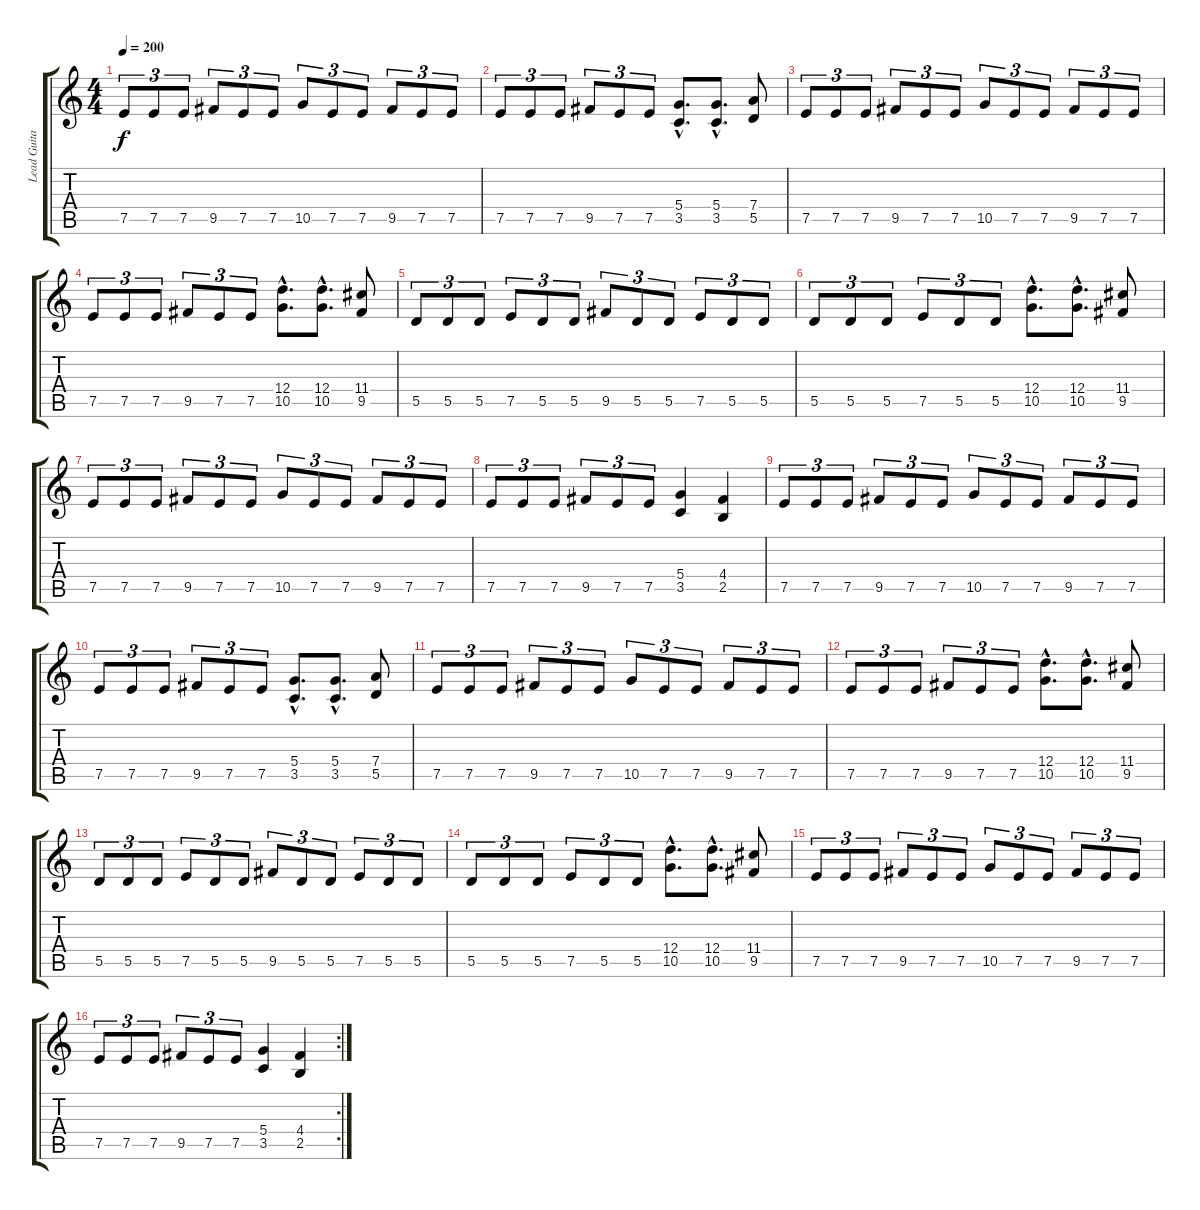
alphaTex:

\track ("Lead Guitar" "Lead Guita") {instrument distortionguitar}
\staff {score tabs}
\tuning (E4 B3 G3 D3 A2 E2) {hide}
\ts (4 4)
\tempo 200
\clef g2
\ks c
7.5.8{tu (3 2) dy f} 7.5.8{tu (3 2)} 7.5.8{tu (3 2)} 9.5.8{tu (3 2)} 7.5.8{tu (3 2)} 7.5.8{tu (3 2)} 10.5.8{tu (3 2)} 7.5.8{tu (3 2)} 7.5.8{tu (3 2)} 9.5.8{tu (3 2)} 7.5.8{tu (3 2)} 7.5.8{tu (3 2)} |
7.5.8{tu (3 2)} 7.5.8{tu (3 2)} 7.5.8{tu (3 2)} 9.5.8{tu (3 2)} 7.5.8{tu (3 2)} 7.5.8{tu (3 2)} (5.4{hac} 3.5{hac}).8{d} (5.4{hac} 3.5{hac}).8{d} (7.4 5.5).8 |
7.5.8{tu (3 2)} 7.5.8{tu (3 2)} 7.5.8{tu (3 2)} 9.5.8{tu (3 2)} 7.5.8{tu (3 2)} 7.5.8{tu (3 2)} 10.5.8{tu (3 2)} 7.5.8{tu (3 2)} 7.5.8{tu (3 2)} 9.5.8{tu (3 2)} 7.5.8{tu (3 2)} 7.5.8{tu (3 2)} |
7.5.8{tu (3 2)} 7.5.8{tu (3 2)} 7.5.8{tu (3 2)} 9.5.8{tu (3 2)} 7.5.8{tu (3 2)} 7.5.8{tu (3 2)} (12.4{hac} 10.5{hac}).8{d} (12.4{hac} 10.5{hac}).8{d} (11.4 9.5).8 |
5.5.8{tu (3 2)} 5.5.8{tu (3 2)} 5.5.8{tu (3 2)} 7.5.8{tu (3 2)} 5.5.8{tu (3 2)} 5.5.8{tu (3 2)} 9.5.8{tu (3 2)} 5.5.8{tu (3 2)} 5.5.8{tu (3 2)} 7.5.8{tu (3 2)} 5.5.8{tu (3 2)} 5.5.8{tu (3 2)} |
5.5.8{tu (3 2)} 5.5.8{tu (3 2)} 5.5.8{tu (3 2)} 7.5.8{tu (3 2)} 5.5.8{tu (3 2)} 5.5.8{tu (3 2)} (12.4{hac} 10.5{hac}).8{d} (12.4{hac} 10.5{hac}).8{d} (11.4 9.5).8 |
7.5.8{tu (3 2)} 7.5.8{tu (3 2)} 7.5.8{tu (3 2)} 9.5.8{tu (3 2)} 7.5.8{tu (3 2)} 7.5.8{tu (3 2)} 10.5.8{tu (3 2)} 7.5.8{tu (3 2)} 7.5.8{tu (3 2)} 9.5.8{tu (3 2)} 7.5.8{tu (3 2)} 7.5.8{tu (3 2)} |
7.5.8{tu (3 2)} 7.5.8{tu (3 2)} 7.5.8{tu (3 2)} 9.5.8{tu (3 2)} 7.5.8{tu (3 2)} 7.5.8{tu (3 2)} (5.4 3.5).4 (4.4 2.5).4 |
7.5.8{tu (3 2)} 7.5.8{tu (3 2)} 7.5.8{tu (3 2)} 9.5.8{tu (3 2)} 7.5.8{tu (3 2)} 7.5.8{tu (3 2)} 10.5.8{tu (3 2)} 7.5.8{tu (3 2)} 7.5.8{tu (3 2)} 9.5.8{tu (3 2)} 7.5.8{tu (3 2)} 7.5.8{tu (3 2)} |
7.5.8{tu (3 2)} 7.5.8{tu (3 2)} 7.5.8{tu (3 2)} 9.5.8{tu (3 2)} 7.5.8{tu (3 2)} 7.5.8{tu (3 2)} (5.4{hac} 3.5{hac}).8{d} (5.4{hac} 3.5{hac}).8{d} (7.4 5.5).8 |
7.5.8{tu (3 2)} 7.5.8{tu (3 2)} 7.5.8{tu (3 2)} 9.5.8{tu (3 2)} 7.5.8{tu (3 2)} 7.5.8{tu (3 2)} 10.5.8{tu (3 2)} 7.5.8{tu (3 2)} 7.5.8{tu (3 2)} 9.5.8{tu (3 2)} 7.5.8{tu (3 2)} 7.5.8{tu (3 2)} |
7.5.8{tu (3 2)} 7.5.8{tu (3 2)} 7.5.8{tu (3 2)} 9.5.8{tu (3 2)} 7.5.8{tu (3 2)} 7.5.8{tu (3 2)} (12.4{hac} 10.5{hac}).8{d} (12.4{hac} 10.5{hac}).8{d} (11.4 9.5).8 |
5.5.8{tu (3 2)} 5.5.8{tu (3 2)} 5.5.8{tu (3 2)} 7.5.8{tu (3 2)} 5.5.8{tu (3 2)} 5.5.8{tu (3 2)} 9.5.8{tu (3 2)} 5.5.8{tu (3 2)} 5.5.8{tu (3 2)} 7.5.8{tu (3 2)} 5.5.8{tu (3 2)} 5.5.8{tu (3 2)} |
5.5.8{tu (3 2)} 5.5.8{tu (3 2)} 5.5.8{tu (3 2)} 7.5.8{tu (3 2)} 5.5.8{tu (3 2)} 5.5.8{tu (3 2)} (12.4{hac} 10.5{hac}).8{d} (12.4{hac} 10.5{hac}).8{d} (11.4 9.5).8 |
7.5.8{tu (3 2)} 7.5.8{tu (3 2)} 7.5.8{tu (3 2)} 9.5.8{tu (3 2)} 7.5.8{tu (3 2)} 7.5.8{tu (3 2)} 10.5.8{tu (3 2)} 7.5.8{tu (3 2)} 7.5.8{tu (3 2)} 9.5.8{tu (3 2)} 7.5.8{tu (3 2)} 7.5.8{tu (3 2)} |
\rc 2
7.5.8{tu (3 2)} 7.5.8{tu (3 2)} 7.5.8{tu (3 2)} 9.5.8{tu (3 2)} 7.5.8{tu (3 2)} 7.5.8{tu (3 2)} (5.4 3.5).4 (4.4 2.5).4
